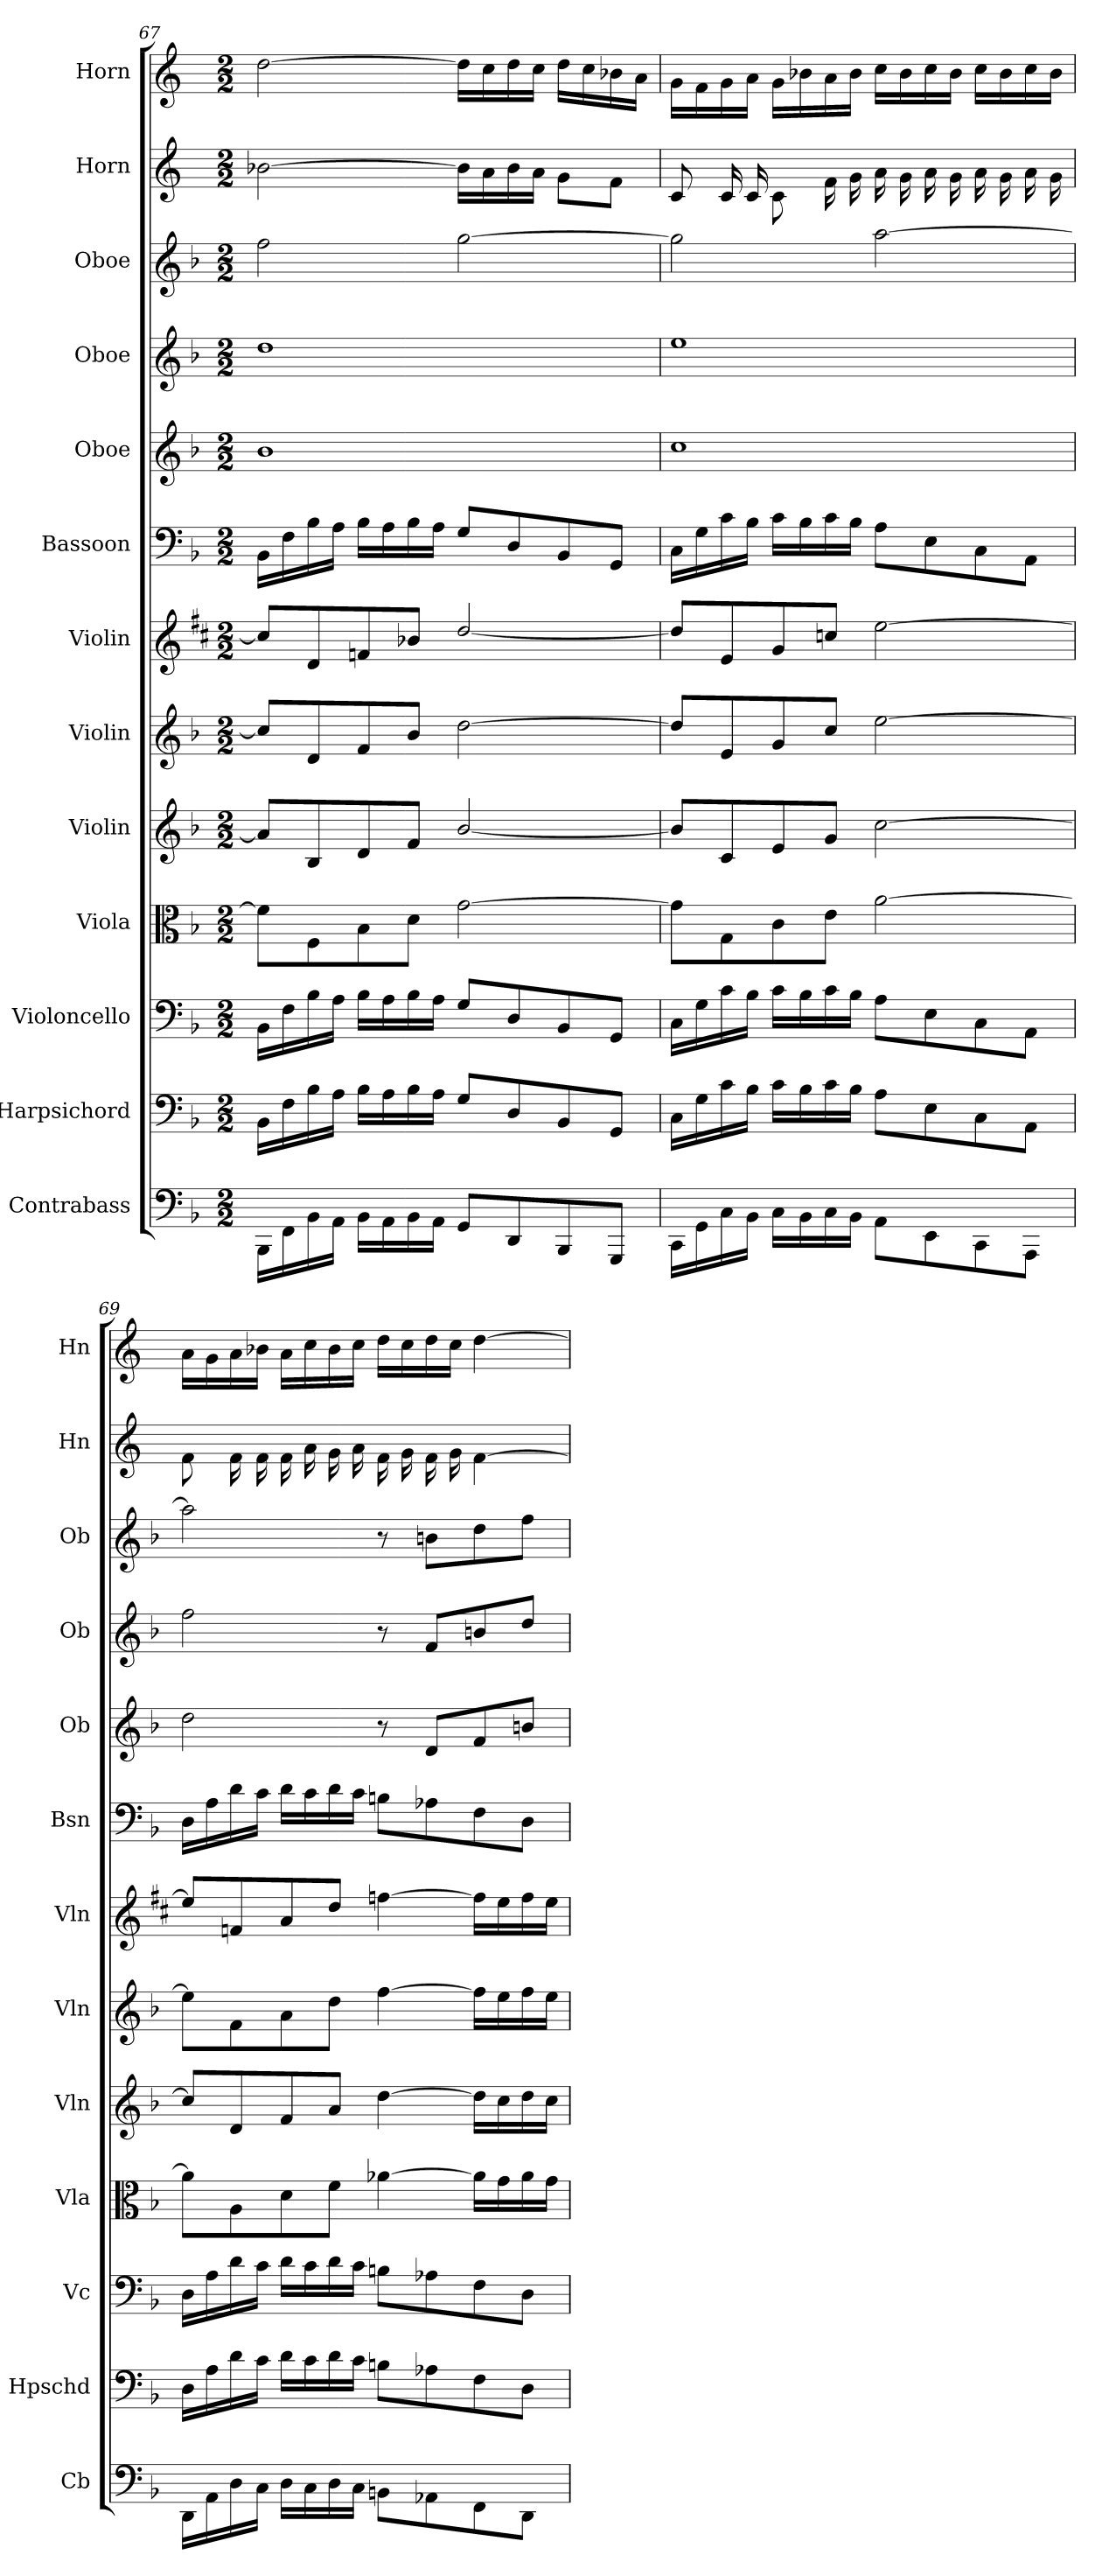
**kern	**kern	**kern	**kern	**kern	**kern	**kern	**kern	**kern	**kern	**kern	**kern	**kern
*part13	*part12	*part11	*part10	*part9	*part8	*part7	*part6	*part5	*part4	*part3	*part2	*part1
*staff13	*staff12	*staff11	*staff10	*staff9	*staff8	*staff7	*staff6	*staff5	*staff4	*staff3	*staff2	*staff1
*I"Contrabass	*I"Harpsichord	*I"Violoncello	*I"Viola	*I"Violin	*I"Violin	*I"Violin	*I"Bassoon	*I"Oboe	*I"Oboe	*I"Oboe	*I"Horn	*I"Horn
*I'Cb	*I'Hpschd	*I'Vc	*I'Vla	*I'Vln	*I'Vln	*I'Vln	*I'Bsn	*I'Ob	*I'Ob	*I'Ob	*I'Hn	*I'Hn
*clefF4	*clefF4	*clefF4	*clefC3	*clefG2	*clefG2	*clefG2	*clefF4	*clefG2	*clefG2	*clefG2	*clefG2	*clefG2
*ITrd7c12	*	*	*	*	*	*	*	*	*	*	*ITrd4c7	*ITrd4c7
*k[b-]	*k[b-]	*k[b-]	*k[b-]	*k[b-]	*k[b-]	*k[f#c#]	*k[b-]	*k[b-]	*k[b-]	*k[b-]	*k[b-]	*k[b-]
*F:	*F:	*F:	*F:	*F:	*F:	*D:	*F:	*F:	*F:	*F:	*F:	*F:
*M2/2	*M2/2	*M2/2	*M2/2	*M2/2	*M2/2	*M2/2	*M2/2	*M2/2	*M2/2	*M2/2	*M2/2	*M2/2
=67	=67	=67	=67	=67	=67	=67	=67	=67	=67	=67	=67	=67
16BBBB-\LL	16BB-\LL	16BB-\LL	8f\L]	8a/L]	8cc/L]	8cc/L]	16BB-\LL	1b-\	1dd\	2ff\	[2e-X\	[2g\
16FFF\	16F\	16F\	.	.	.	.	16F\	.	.	.	.	.
16BBB-\	16B-\	16B-\	8F\	8B-/	8d/	8d/	16B-\	.	.	.	.	.
16AAA\JJ	16A\JJ	16A\JJ	.	.	.	.	16A\JJ	.	.	.	.	.
16BBB-\LL	16B-\LL	16B-\LL	8B-\	8d/	8f/	8fn/	16B-\LL	.	.	.	.	.
16AAA\	16A\	16A\	.	.	.	.	16A\	.	.	.	.	.
16BBB-\	16B-\	16B-\	8d\J	8f/J	8b-/J	8b-X/J	16B-\	.	.	.	.	.
16AAA\JJ	16A\JJ	16A\JJ	.	.	.	.	16A\JJ	.	.	.	.	.
8GGG/L	8G/L	8G/L	[2g\	[2b-/	[2dd\	[2dd/	8G/L	.	.	[2gg\	16e-\LL]	16g\LL]
.	.	.	.	.	.	.	.	.	.	.	16d\	16f\
8DDD/	8D/	8D/	.	.	.	.	8D/	.	.	.	16e-\	16g\
.	.	.	.	.	.	.	.	.	.	.	16d\JJ	16f\JJ
8BBBB-/	8BB-/	8BB-/	.	.	.	.	8BB-/	.	.	.	8c\L	16g\LL
.	.	.	.	.	.	.	.	.	.	.	.	16f\
8GGGG/J	8GG/J	8GG/J	.	.	.	.	8GG/J	.	.	.	8B-\J	16e-X\
.	.	.	.	.	.	.	.	.	.	.	.	16d\JJ
=68	=68	=68	=68	=68	=68	=68	=68	=68	=68	=68	=68	=68
16CCC\LL	16C\LL	16C\LL	8g\L]	8b-/L]	8dd/L]	8dd/L]	16C\LL	1cc\	1ee\	2gg\]	8F/	16c\LL
16GGG\	16G\	16G\	.	.	.	.	16G\	.	.	.	.	16B-\
16CC\	16c\	16c\	8G\	8c/	8e/	8e/	16c\	.	.	.	16F/	16c\
16BBB-\JJ	16B-\JJ	16B-\JJ	.	.	.	.	16B-\JJ	.	.	.	16F/	16d\JJ
16CC\LL	16c\LL	16c\LL	8c\	8e/	8g/	8g/	16c\LL	.	.	.	8F\	16c\LL
16BBB-\	16B-\	16B-\	.	.	.	.	16B-\	.	.	.	.	16e-X\
16CC\	16c\	16c\	8e\J	8g/J	8cc/J	8ccn/J	16c\	.	.	.	16B-\	16d\
16BBB-\JJ	16B-\JJ	16B-\JJ	.	.	.	.	16B-\JJ	.	.	.	16c\	16e-\JJ
8AAA\L	8A\L	8A\L	[2a\	[2cc\	[2ee\	[2ee\	8A\L	.	.	[2aa\	16d\	16f\LL
.	.	.	.	.	.	.	.	.	.	.	16c\	16e-\
8EEE\	8E\	8E\	.	.	.	.	8E\	.	.	.	16d\	16f\
.	.	.	.	.	.	.	.	.	.	.	16c\	16e-\JJ
8CCC\	8C\	8C\	.	.	.	.	8C\	.	.	.	16d\	16f\LL
.	.	.	.	.	.	.	.	.	.	.	16c\	16e-\
8AAAA\J	8AA\J	8AA\J	.	.	.	.	8AA\J	.	.	.	16d\	16f\
.	.	.	.	.	.	.	.	.	.	.	16c\	16e-\JJ
=69	=69	=69	=69	=69	=69	=69	=69	=69	=69	=69	=69	=69
16DDD\LL	16D\LL	16D\LL	8a\L]	8cc/L]	8ee\L]	8ee/L]	16D\LL	2dd\	2ff\	2aa\]	8B-\	16d\LL
16AAA\	16A\	16A\	.	.	.	.	16A\	.	.	.	.	16c\
16DD\	16d\	16d\	8A\	8d/	8f\	8fn/	16d\	.	.	.	16B-\	16d\
16CC\JJ	16c\JJ	16c\JJ	.	.	.	.	16c\JJ	.	.	.	16B-\	16e-X\JJ
16DD\LL	16d\LL	16d\LL	8d\	8f/	8a\	8a/	16d\LL	.	.	.	16B-\	16d\LL
16CC\	16c\	16c\	.	.	.	.	16c\	.	.	.	16d\	16f\
16DD\	16d\	16d\	8f\J	8a/J	8dd\J	8dd/J	16d\	.	.	.	16c\	16e-\
16CC\JJ	16c\JJ	16c\JJ	.	.	.	.	16c\JJ	.	.	.	16d\	16f\JJ
8BBBn\L	8Bn\L	8Bn\L	[4a-X\	[4dd\	[4ff\	[4ffn\	8Bn\L	8r	8r	8r	16B-\	16g\LL
.	.	.	.	.	.	.	.	.	.	.	16c\	16f\
8AAA-X\	8A-X\	8A-X\	.	.	.	.	8A-X\	8d/L	8f/L	8bn\L	16B-\	16g\
.	.	.	.	.	.	.	.	.	.	.	16c\	16f\JJ
8FFF\	8F\	8F\	16a-\LL]	16dd\LL]	16ff\LL]	16ff\LL]	8F\	8f/	8bn/	8dd\	[4B-\	[4g\
.	.	.	16g\	16cc\	16ee\	16ee\	.	.	.	.	.	.
8DDD\J	8D\J	8D\J	16a-\	16dd\	16ff\	16ff\	8D\J	8bn/J	8dd/J	8ff\J	.	.
.	.	.	16g\JJ	16cc\JJ	16ee\JJ	16ee\JJ	.	.	.	.	.	.
=	=	=	=	=	=	=	=	=	=	=	=	=
*-	*-	*-	*-	*-	*-	*-	*-	*-	*-	*-	*-	*-
